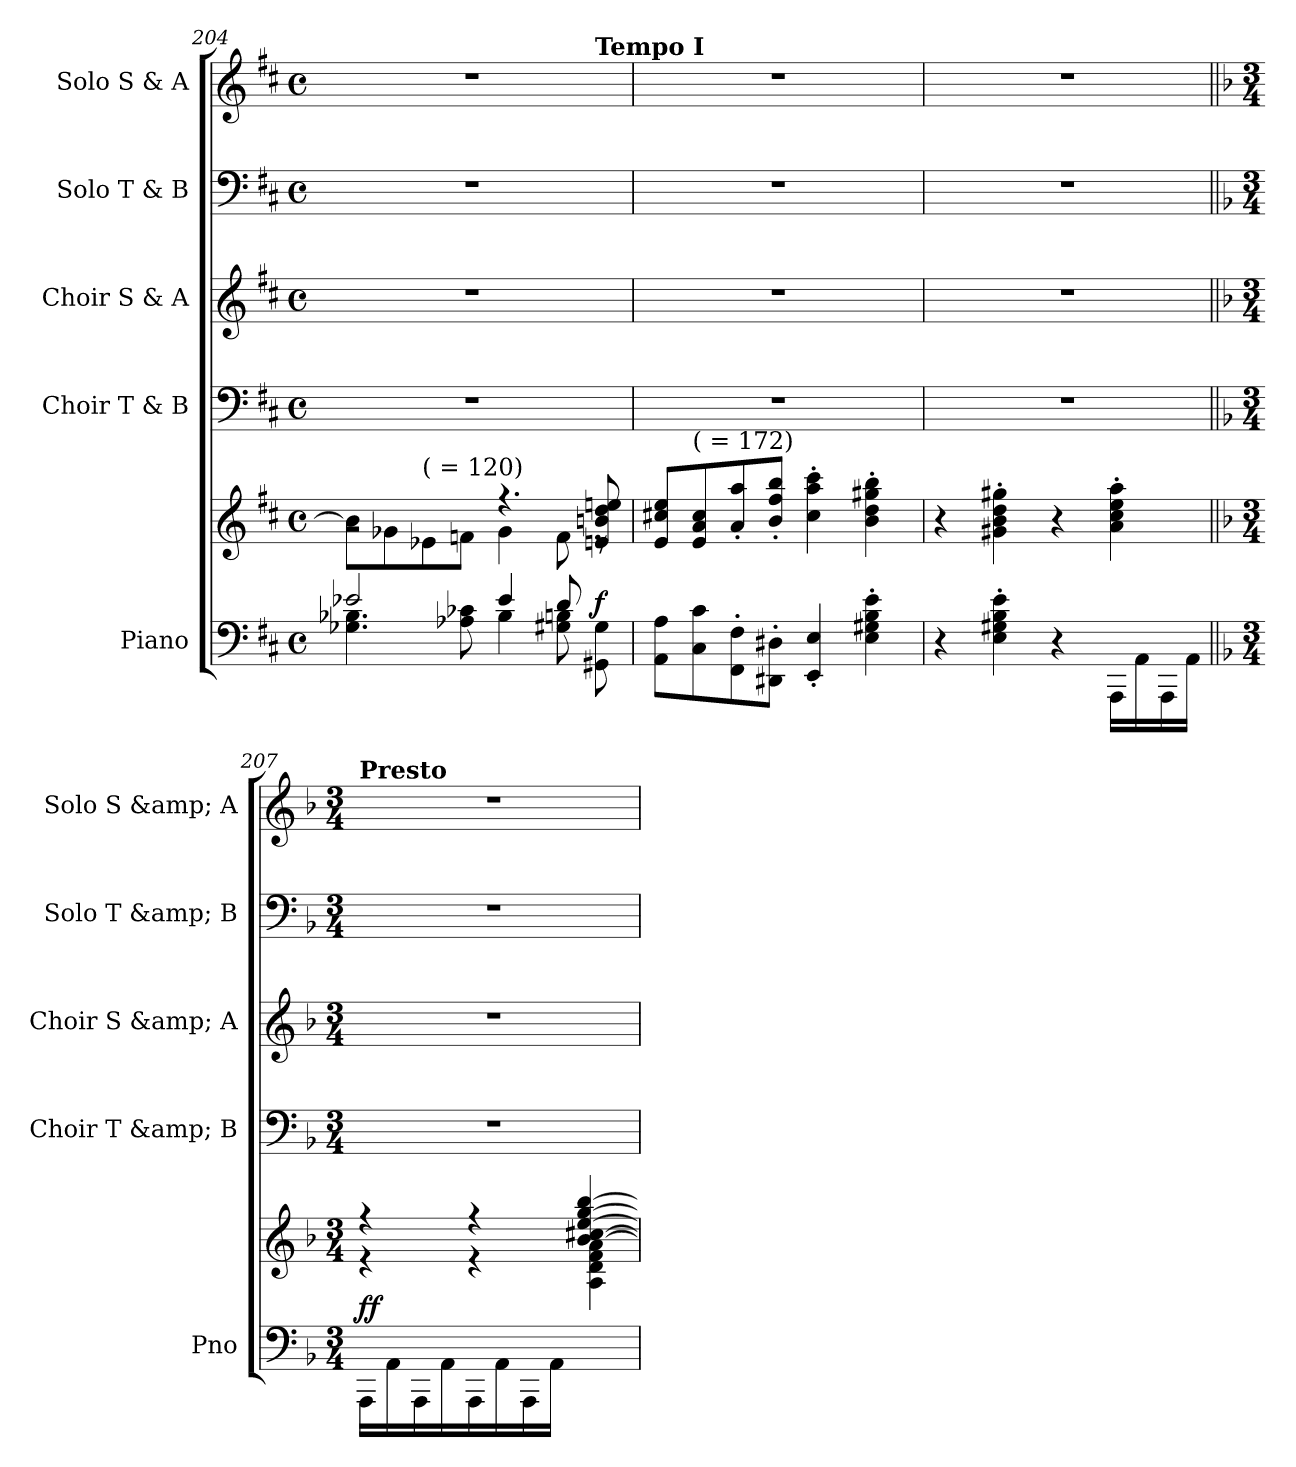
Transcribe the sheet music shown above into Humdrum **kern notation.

**kern	**kern	**dynam	**kern	**kern	**kern	**kern
*part5	*part5	*part5	*part4	*part3	*part2	*part1
*staff6	*staff5	*staff5/6	*staff4	*staff3	*staff2	*staff1
*I"Piano	*	*	*I"Choir T &amp; B	*I"Choir S &amp; A	*I"Solo T &amp; B	*I"Solo S &amp; A
*I'Pno	*	*	*I'Choir T &amp; B	*I'Choir S &amp; A	*I'Solo T &amp; B	*I'Solo S &amp; A
*clefF4	*clefG2	*	*clefF4	*clefG2	*clefF4	*clefG2
*k[f#c#]	*k[f#c#]	*	*k[f#c#]	*k[f#c#]	*k[f#c#]	*k[f#c#]
*M4/4	*M4/4	*	*M4/4	*M4/4	*M4/4	*M4/4
*met(c)	*met(c)	*	*met(c)	*met(c)	*met(c)	*met(c)
=204	=204	=204	=204	=204	=204	=204
*^	*^	*	*	*	*	*^
2e-X/	4.G-X\ 4.B-X\	2rg	8b-\L]	.	1r	1r	1r	1r	2..ryy
.	.	.	8g-X\	.	.	.	.	.	.
!	!	!	!LO:TX:a:t=( = 120)	!	!	!	!	!	!
.	.	.	8e-X\	.	.	.	.	.	.
.	8A-X\ 8c-X\	.	8fn\J	.	.	.	.	.	.
4e-/	4B-\	4.r	4g-\	.	.	.	.	.	.
8d/	8G#X\ 8Bn\	.	8f\	.	.	.	.	.	.
!	!	!	!	!	!	!	!	!	!LO:TX:a:B:t=Tempo I
!	!	!	!	!LO:DY:a=2	!	!	!	!	!
8ryy	8GG#X\ 8G#\	8en/ 8bn/ 8dd/ 8een/	8re	f	.	.	.	.	8ryy
*v	*v	*	*	*	*	*	*	*v	*v
*	*v	*v	*	*	*	*	*
=205	=205	=205	=205	=205	=205	=205
8AA\ 8A\L	8e/ 8cc#X/ 8ee/L	.	1r	1r	1r	1r
!	!LO:TX:a:t=( = 172)	!	!	!	!	!
8C#\ 8c#\	8e/ 8a/ 8cc#/	.	.	.	.	.
8FF#\' 8F#\'	8a/' 8aa/'	.	.	.	.	.
8DD#X\' 8D#X\'J	8b/' 8ff#/' 8bb/'J	.	.	.	.	.
4EE/' 4E/'	4cc#\' 4aa\' 4ccc#\'	.	.	.	.	.
4E\' 4G#X\' 4B\' 4e\'	4b\' 4dd\' 4gg#X\' 4bb\'	.	.	.	.	.
=206	=206	=206	=206	=206	=206	=206
4r	4r	.	1r	1r	1r	1r
4E\' 4G#X\' 4B\' 4e\'	4g#X\' 4b\' 4dd\' 4gg#X\'	.	.	.	.	.
4r	4r	.	.	.	.	.
16AAA\LL	4a\' 4cc#\' 4ee\' 4aa\'	.	.	.	.	.
16AA\	.	.	.	.	.	.
16AAA\	.	.	.	.	.	.
16AA\JJ	.	.	.	.	.	.
!!LO:PB:g=z
=207||	=207||	=207||	=207||	=207||	=207||	=207||
*k[b-]	*k[b-]	*	*k[b-]	*k[b-]	*k[b-]	*k[b-]
*M3/4	*M3/4	*	*M3/4	*M3/4	*M3/4	*M3/4
*	*^	*	*	*	*	*
!	!	!	!	!	!	!	!LO:TX:a:B:t=Presto
!	!	!	!LO:DY:a=2	!	!	!	!
16AAA\LL	4r	4r	ff	2.r	2.r	2.r	2.r
16AA\	.	.	.	.	.	.	.
16AAA\	.	.	.	.	.	.	.
16AA\	.	.	.	.	.	.	.
16AAA\	4r	4r	.	.	.	.	.
16AA\	.	.	.	.	.	.	.
16AAA\	.	.	.	.	.	.	.
16AA\JJ	.	.	.	.	.	.	.
4ryy	[4b-/ [4cc#X/ [4ee/ [4gg/ [4bb-/	4A\ 4d\ 4f\ 4a\	.	.	.	.	.
*	*v	*v	*	*	*	*	*
=	=	=	=	=	=	=
*-	*-	*-	*-	*-	*-	*-
